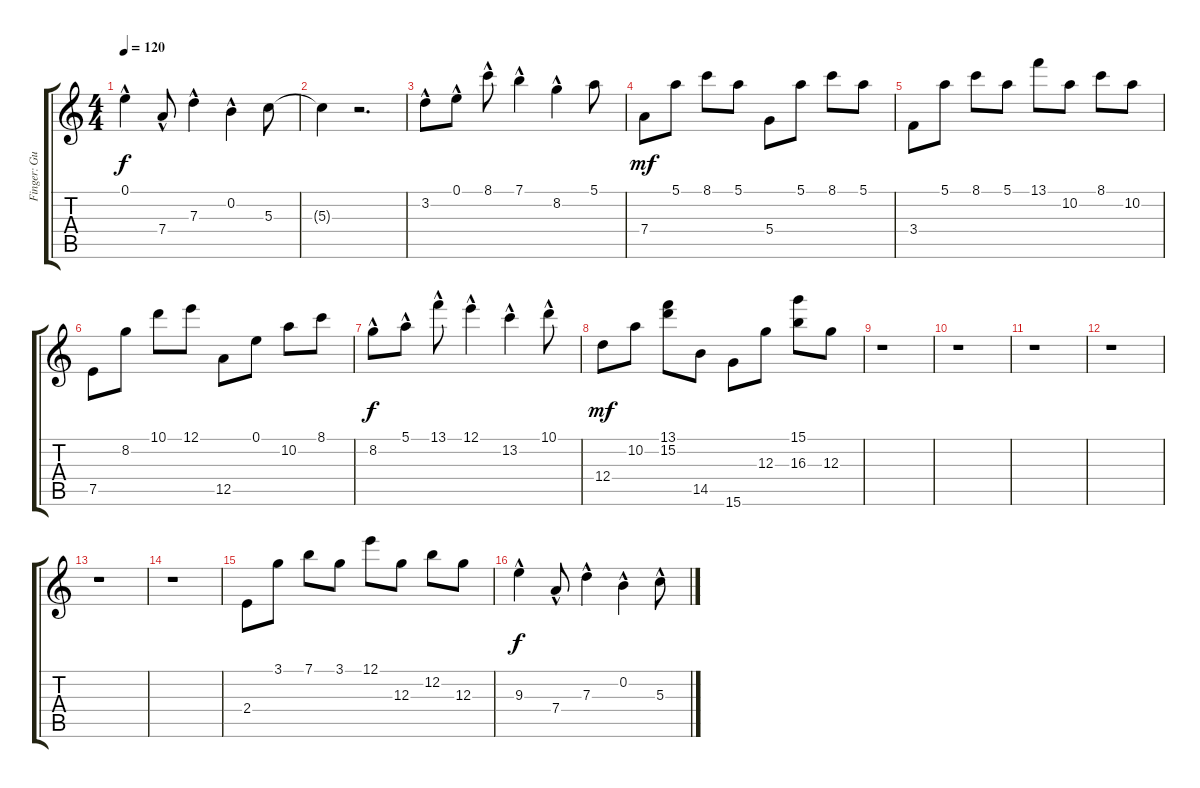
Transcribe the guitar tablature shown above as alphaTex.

\track ("Finger: Guitar      " "Finger: Gu") {instrument acousticguitarsteel}
\staff {score tabs}
\tuning (E4 B3 G3 D3 A2 E2) {hide}
\ts (4 4)
\tempo 120
\clef g2
\ks c
0.1{hac}.4{dy f} 7.4{hac}.8 7.3{hac}.4 0.2{hac}.4 5.3.8 |
5.3{t}.4 r.2{d} |
3.2{hac}.8 0.1{hac}.8 8.1{hac}.8 7.1{hac}.4 8.2{hac}.4 5.1.8 |
7.4.8{dy mf} 5.1.8 8.1.8 5.1.8 5.4.8 5.1.8 8.1.8 5.1.8 |
3.4.8 5.1.8 8.1.8 5.1.8 13.1.8 10.2.8 8.1.8 10.2.8 |
7.5.8 8.2.8 10.1.8 12.1.8 12.5.8 0.1.8 10.2.8 8.1.8 |
8.2{hac}.8{dy f} 5.1{hac}.8 13.1{hac}.8 12.1{hac}.4 13.2{hac}.4 10.1{hac}.8 |
12.4.8{dy mf} 10.2.8 (13.1 15.2).8 14.5.8 15.6.8 12.3.8 (15.1 16.3).8 12.3.8 |
r.1 |
r.1 |
r.1 |
r.1 |
r.1 |
r.1 |
2.4.8 3.1.8 7.1.8 3.1.8 12.1.8 12.3.8 12.2.8 12.3.8 |
9.3{hac}.4{dy f} 7.4{hac}.8 7.3{hac}.4 0.2{hac}.4 5.3{hac}.8
